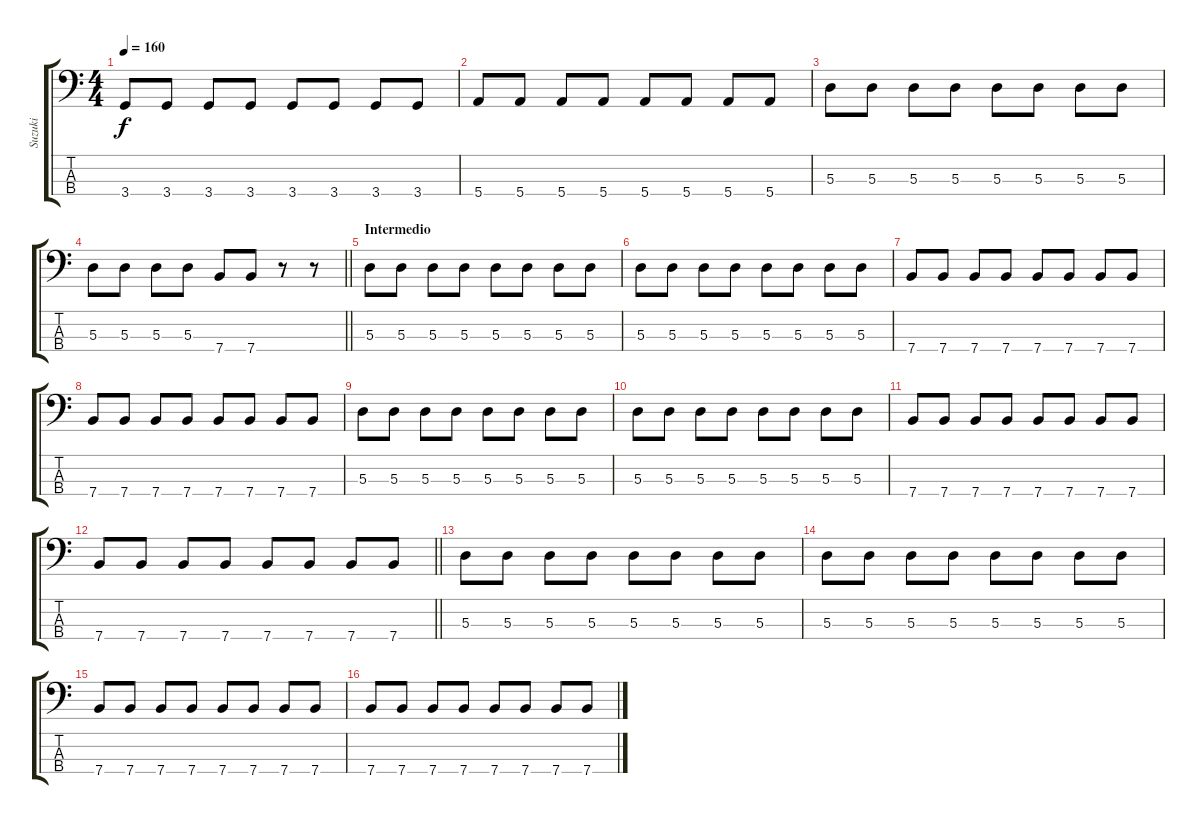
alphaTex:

\track ("Suzuki" "Suzuki") {instrument electricbassfinger}
\staff {score tabs}
\tuning (G2 D2 A1 E1) {hide}
\ts (4 4)
\tempo 160
\clef f4
\ks c
3.4.8{dy f} 3.4.8 3.4.8 3.4.8 3.4.8 3.4.8 3.4.8 3.4.8 |
5.4.8 5.4.8 5.4.8 5.4.8 5.4.8 5.4.8 5.4.8 5.4.8 |
5.3.8 5.3.8 5.3.8 5.3.8 5.3.8 5.3.8 5.3.8 5.3.8 |
\barLineRight lightlight
5.3.8 5.3.8 5.3.8 5.3.8 7.4.8 7.4.8 r.8 r.8 |
\section ("" "Intermedio")
5.3.8 5.3.8 5.3.8 5.3.8 5.3.8 5.3.8 5.3.8 5.3.8 |
5.3.8 5.3.8 5.3.8 5.3.8 5.3.8 5.3.8 5.3.8 5.3.8 |
7.4.8 7.4.8 7.4.8 7.4.8 7.4.8 7.4.8 7.4.8 7.4.8 |
7.4.8 7.4.8 7.4.8 7.4.8 7.4.8 7.4.8 7.4.8 7.4.8 |
5.3.8 5.3.8 5.3.8 5.3.8 5.3.8 5.3.8 5.3.8 5.3.8 |
5.3.8 5.3.8 5.3.8 5.3.8 5.3.8 5.3.8 5.3.8 5.3.8 |
7.4.8 7.4.8 7.4.8 7.4.8 7.4.8 7.4.8 7.4.8 7.4.8 |
\barLineRight lightlight
7.4.8 7.4.8 7.4.8 7.4.8 7.4.8 7.4.8 7.4.8 7.4.8 |
5.3.8 5.3.8 5.3.8 5.3.8 5.3.8 5.3.8 5.3.8 5.3.8 |
5.3.8 5.3.8 5.3.8 5.3.8 5.3.8 5.3.8 5.3.8 5.3.8 |
7.4.8 7.4.8 7.4.8 7.4.8 7.4.8 7.4.8 7.4.8 7.4.8 |
7.4.8 7.4.8 7.4.8 7.4.8 7.4.8 7.4.8 7.4.8 7.4.8
